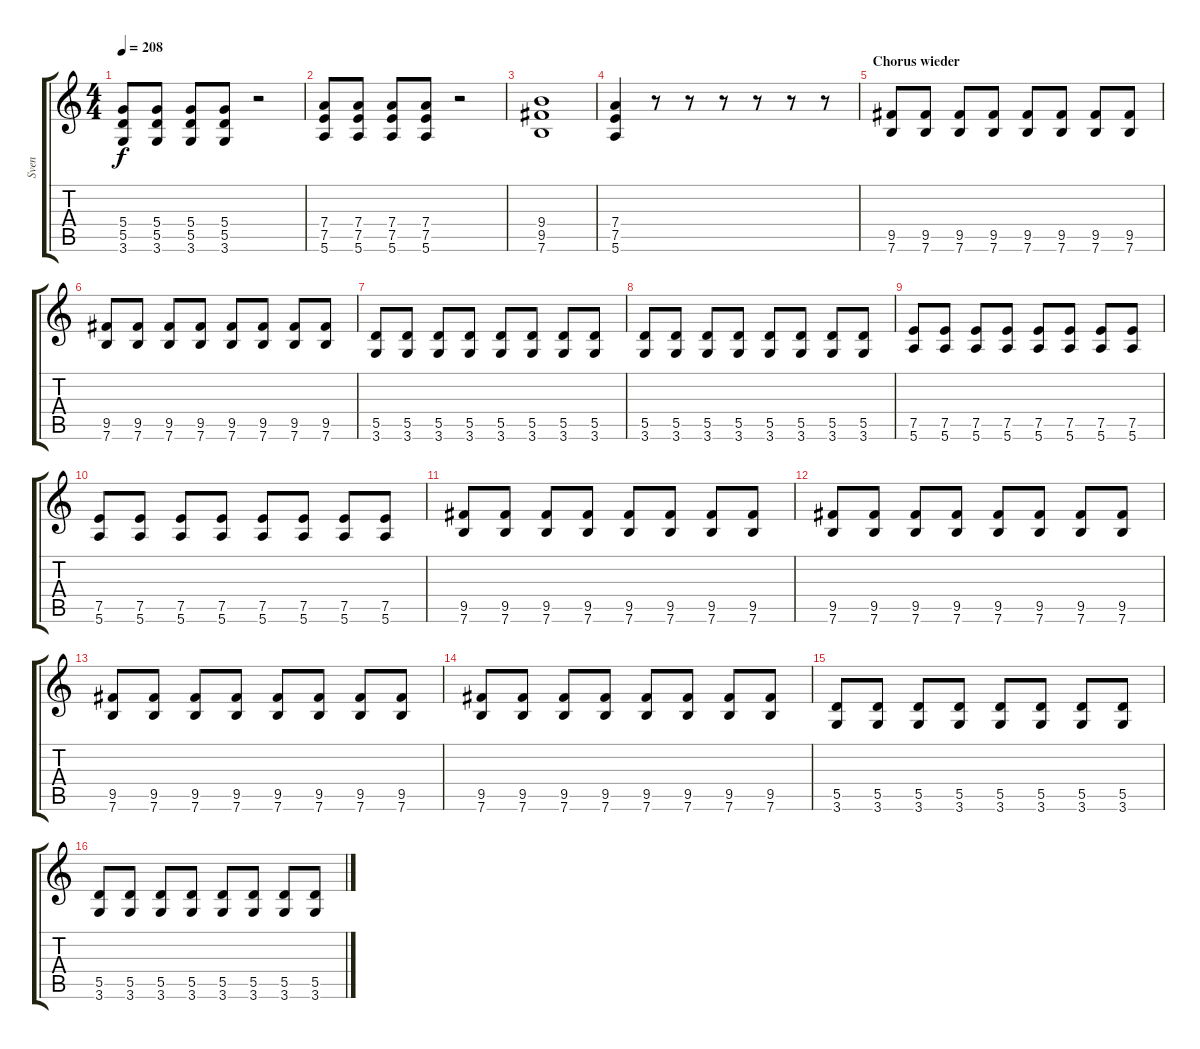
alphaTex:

\track ("Sven" "Sven") {instrument distortionguitar}
\staff {score tabs}
\tuning (E4 B3 G3 D3 A2 E2) {hide}
\ts (4 4)
\tempo 208
\clef g2
\ks c
(5.4 5.5 3.6).8{dy f} (5.4 5.5 3.6).8 (5.4 5.5 3.6).8 (5.4 5.5 3.6).8 r.2 |
(7.4 7.5 5.6).8 (7.4 7.5 5.6).8 (7.4 7.5 5.6).8 (7.4 7.5 5.6).8 r.2 |
(9.4 9.5 7.6).1 |
(7.4 7.5 5.6).4 r.8 r.8 r.8 r.8 r.8 r.8 |
\section ("" "Chorus wieder")
(9.5 7.6).8 (9.5 7.6).8 (9.5 7.6).8 (9.5 7.6).8 (9.5 7.6).8 (9.5 7.6).8 (9.5 7.6).8 (9.5 7.6).8 |
(9.5 7.6).8 (9.5 7.6).8 (9.5 7.6).8 (9.5 7.6).8 (9.5 7.6).8 (9.5 7.6).8 (9.5 7.6).8 (9.5 7.6).8 |
(5.5 3.6).8 (5.5 3.6).8 (5.5 3.6).8 (5.5 3.6).8 (5.5 3.6).8 (5.5 3.6).8 (5.5 3.6).8 (5.5 3.6).8 |
(5.5 3.6).8 (5.5 3.6).8 (5.5 3.6).8 (5.5 3.6).8 (5.5 3.6).8 (5.5 3.6).8 (5.5 3.6).8 (5.5 3.6).8 |
(7.5 5.6).8 (7.5 5.6).8 (7.5 5.6).8 (7.5 5.6).8 (7.5 5.6).8 (7.5 5.6).8 (7.5 5.6).8 (7.5 5.6).8 |
(7.5 5.6).8 (7.5 5.6).8 (7.5 5.6).8 (7.5 5.6).8 (7.5 5.6).8 (7.5 5.6).8 (7.5 5.6).8 (7.5 5.6).8 |
(9.5 7.6).8 (9.5 7.6).8 (9.5 7.6).8 (9.5 7.6).8 (9.5 7.6).8 (9.5 7.6).8 (9.5 7.6).8 (9.5 7.6).8 |
(9.5 7.6).8 (9.5 7.6).8 (9.5 7.6).8 (9.5 7.6).8 (9.5 7.6).8 (9.5 7.6).8 (9.5 7.6).8 (9.5 7.6).8 |
(9.5 7.6).8 (9.5 7.6).8 (9.5 7.6).8 (9.5 7.6).8 (9.5 7.6).8 (9.5 7.6).8 (9.5 7.6).8 (9.5 7.6).8 |
(9.5 7.6).8 (9.5 7.6).8 (9.5 7.6).8 (9.5 7.6).8 (9.5 7.6).8 (9.5 7.6).8 (9.5 7.6).8 (9.5 7.6).8 |
(5.5 3.6).8 (5.5 3.6).8 (5.5 3.6).8 (5.5 3.6).8 (5.5 3.6).8 (5.5 3.6).8 (5.5 3.6).8 (5.5 3.6).8 |
(5.5 3.6).8 (5.5 3.6).8 (5.5 3.6).8 (5.5 3.6).8 (5.5 3.6).8 (5.5 3.6).8 (5.5 3.6).8 (5.5 3.6).8
